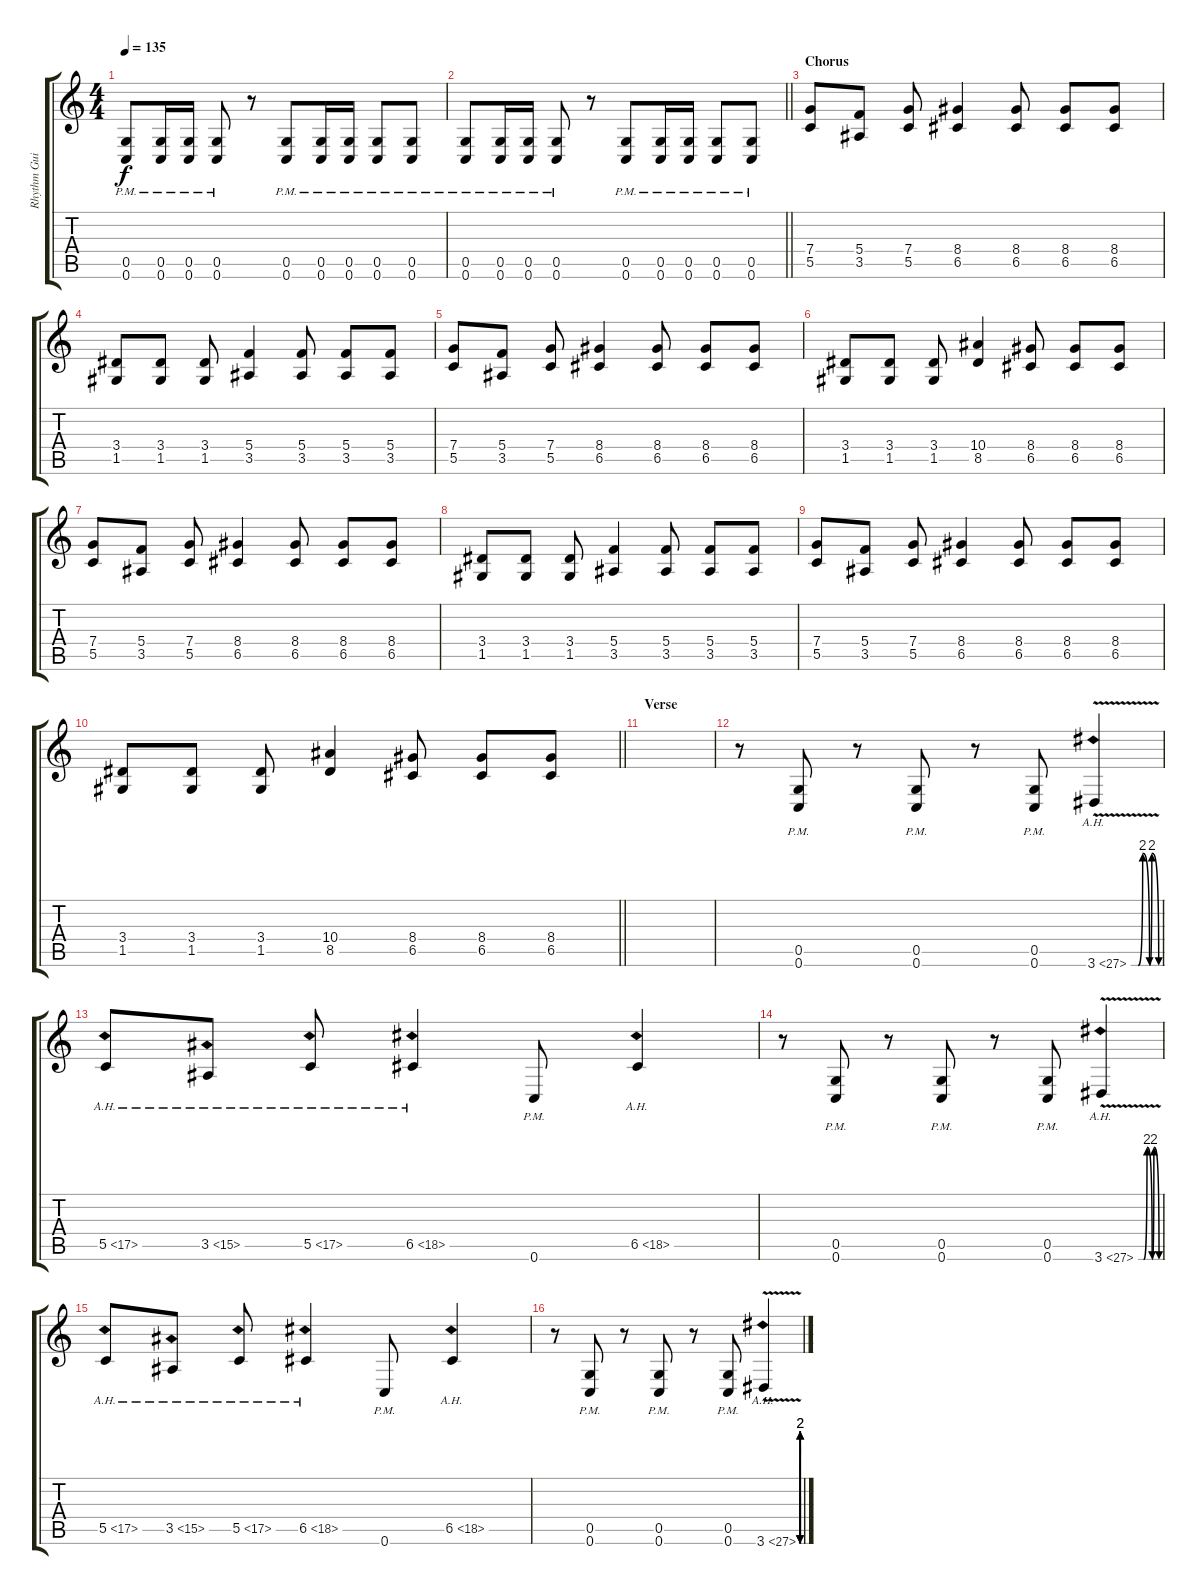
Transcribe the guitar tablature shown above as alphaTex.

\track ("Rhythm Guitar" "Rhythm Gui") {instrument distortionguitar}
\staff {score tabs}
\tuning (D4 A3 F3 C3 G2 C2) {hide}
\ts (4 4)
\tempo 135
\clef g2
\ks c
(0.5{pm} 0.6{pm}).8{dy f} (0.5{pm} 0.6{pm}).16 (0.5{pm} 0.6{pm}).16 (0.5{pm} 0.6{pm}).8 r.8 (0.5{pm} 0.6{pm}).8 (0.5{pm} 0.6{pm}).16 (0.5{pm} 0.6{pm}).16 (0.5{pm} 0.6{pm}).8 (0.5{pm} 0.6{pm}).8 |
\barLineRight lightlight
(0.5{pm} 0.6{pm}).8 (0.5{pm} 0.6{pm}).16 (0.5{pm} 0.6{pm}).16 (0.5{pm} 0.6{pm}).8 r.8 (0.5{pm} 0.6{pm}).8 (0.5{pm} 0.6{pm}).16 (0.5{pm} 0.6{pm}).16 (0.5{pm} 0.6{pm}).8 (0.5{pm} 0.6{pm}).8 |
\section ("" "Chorus")
(7.4 5.5).8 (5.4 3.5).8 (7.4 5.5).8 (8.4 6.5).4 (8.4 6.5).8 (8.4 6.5).8 (8.4 6.5).8 |
(3.4 1.5).8 (3.4 1.5).8 (3.4 1.5).8 (5.4 3.5).4 (5.4 3.5).8 (5.4 3.5).8 (5.4 3.5).8 |
(7.4 5.5).8 (5.4 3.5).8 (7.4 5.5).8 (8.4 6.5).4 (8.4 6.5).8 (8.4 6.5).8 (8.4 6.5).8 |
(3.4 1.5).8 (3.4 1.5).8 (3.4 1.5).8 (10.4 8.5).4 (8.4 6.5).8 (8.4 6.5).8 (8.4 6.5).8 |
(7.4 5.5).8 (5.4 3.5).8 (7.4 5.5).8 (8.4 6.5).4 (8.4 6.5).8 (8.4 6.5).8 (8.4 6.5).8 |
(3.4 1.5).8 (3.4 1.5).8 (3.4 1.5).8 (5.4 3.5).4 (5.4 3.5).8 (5.4 3.5).8 (5.4 3.5).8 |
(7.4 5.5).8 (5.4 3.5).8 (7.4 5.5).8 (8.4 6.5).4 (8.4 6.5).8 (8.4 6.5).8 (8.4 6.5).8 |
\barLineRight lightlight
(3.4 1.5).8 (3.4 1.5).8 (3.4 1.5).8 (10.4 8.5).4 (8.4 6.5).8 (8.4 6.5).8 (8.4 6.5).8 |
\section ("" "Verse")
|
r.8 (0.5{pm} 0.6{pm}).8 r.8 (0.5{pm} 0.6{pm}).8 r.8 (0.5{pm} 0.6{pm}).8 3.6{be (custom 0 0 15 0 25 8 40 0 45 8 60 0) ah 24 v}.4 |
5.5{ah 12}.8 3.5{ah 12}.8 5.5{ah 12}.8 6.5{ah 12}.4 0.6{pm}.8 6.5{ah 12}.4 |
r.8 (0.5{pm} 0.6{pm}).8 r.8 (0.5{pm} 0.6{pm}).8 r.8 (0.5{pm} 0.6{pm}).8 3.6{be (custom 0 0 15 0 25 8 40 0 45 8 60 0) ah 24 v}.4 |
5.5{ah 12}.8 3.5{ah 12}.8 5.5{ah 12}.8 6.5{ah 12}.4 0.6{pm}.8 6.5{ah 12}.4 |
r.8 (0.5{pm} 0.6{pm}).8 r.8 (0.5{pm} 0.6{pm}).8 r.8 (0.5{pm} 0.6{pm}).8 3.6{be (custom 0 0 15 0 25 8 40 0 45 8 60 0) ah 24 v}.4
